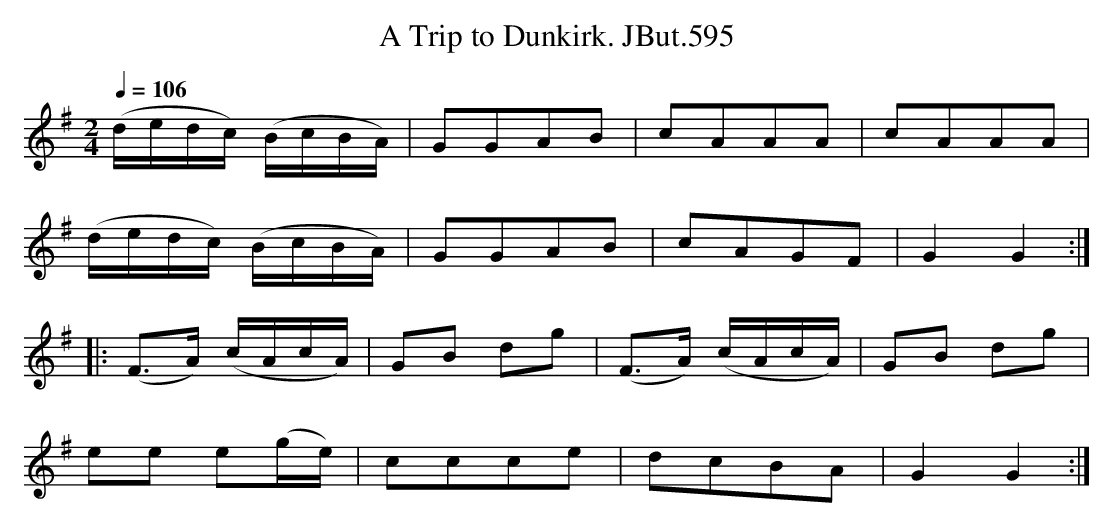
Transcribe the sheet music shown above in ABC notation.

X:1
T:Trip to Dunkirk. JBut.595, A
M:2/4
L:1/8
Q:1/4=106
K:G
(d/e/d/c/) (B/c/B/A/)|GGAB|cAAA|cAAA|
(d/e/d/c/) (B/c/B/A/)|GGAB|cAGF|G2G2:|
|:(F>A) (c/A/c/A/)|GB dg|(F>A) (c/A/c/A/)|GB dg|
ee e(g/e/)|ccce|dcBA|G2G2:|
